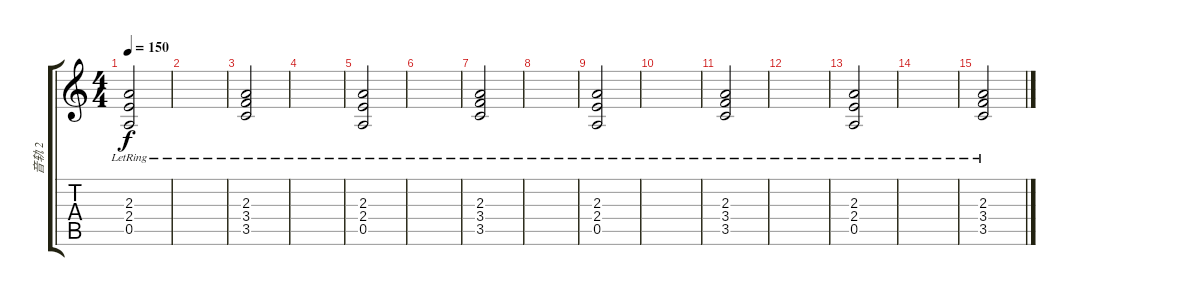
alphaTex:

\track ("音轨 2" "音轨 2") {instrument acousticguitarsteel}
\staff {score tabs}
\tuning (E4 B3 G3 D3 A2 E2) {hide}
\ts (4 4)
\tempo 150
\clef g2
\ks c
(2.3{lr} 2.4{lr} 0.5{lr}).2{dy f} |
|
(2.3{lr} 3.4{lr} 3.5{lr}).2 |
|
(2.3{lr} 2.4{lr} 0.5{lr}).2 |
|
(2.3{lr} 3.4{lr} 3.5{lr}).2 |
|
(2.3{lr} 2.4{lr} 0.5{lr}).2 |
|
(2.3{lr} 3.4{lr} 3.5{lr}).2 |
|
(2.3{lr} 2.4{lr} 0.5{lr}).2 |
|
(2.3{lr} 3.4{lr} 3.5{lr}).2
